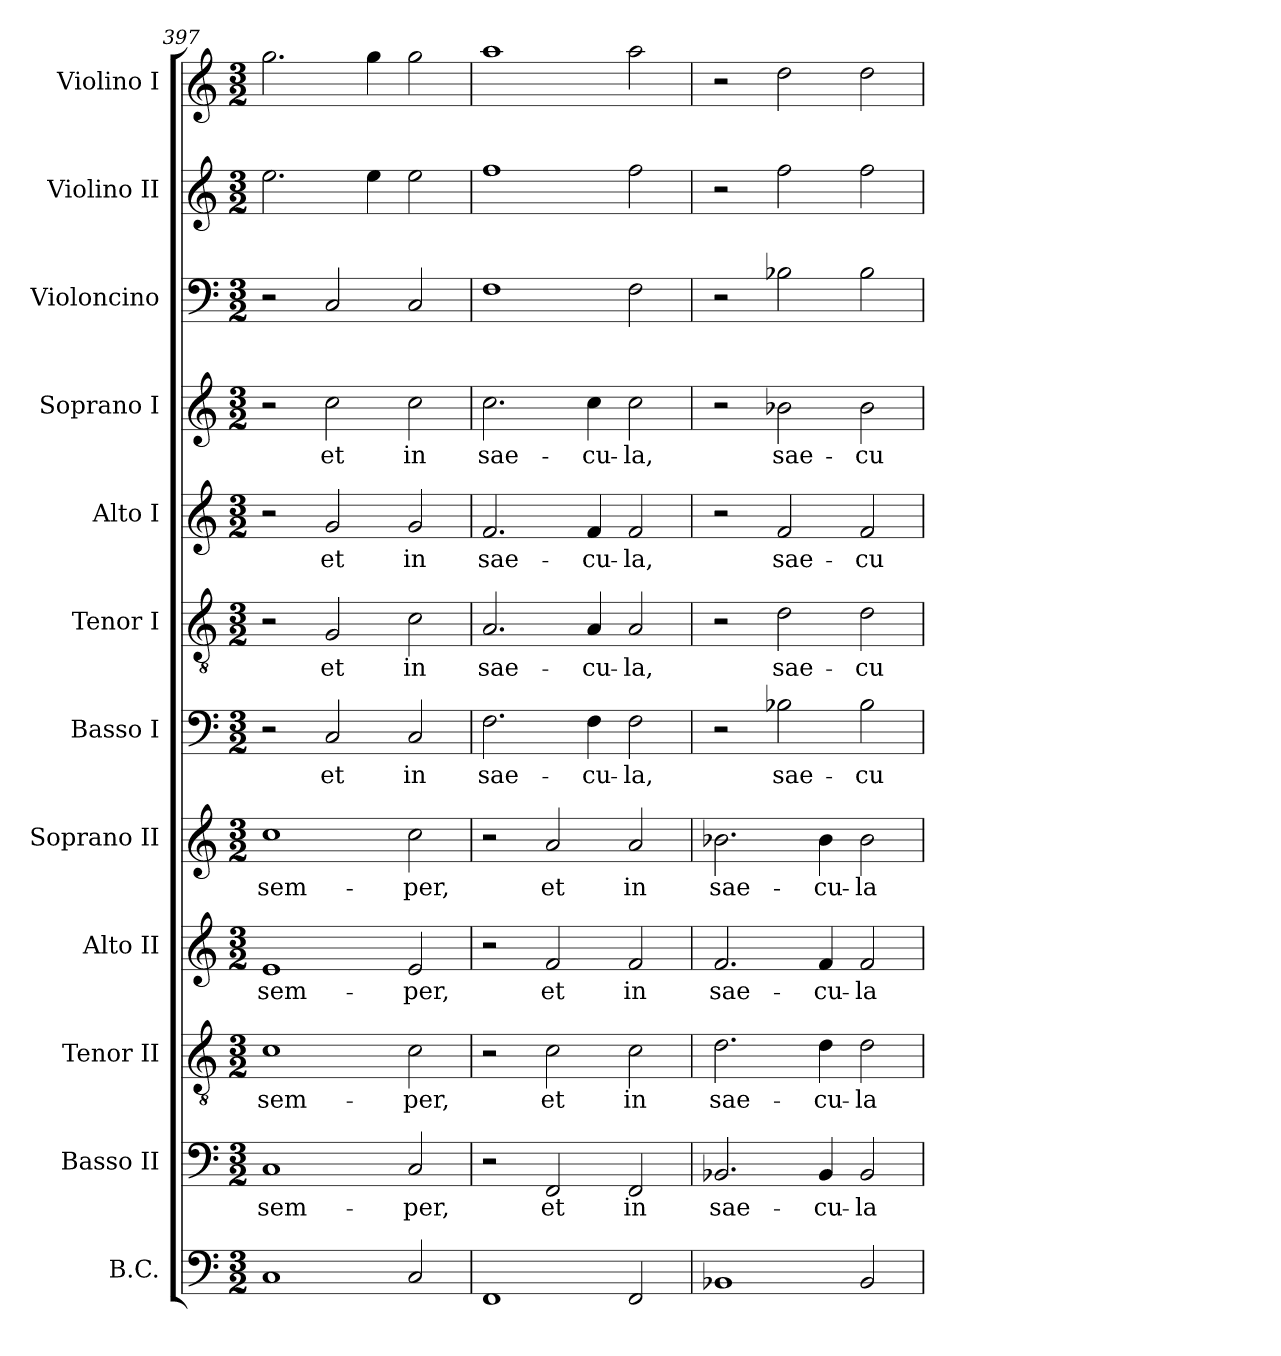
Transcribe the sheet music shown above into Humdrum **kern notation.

**kern	**kern	**text	**kern	**text	**kern	**text	**kern	**text	**kern	**text	**kern	**text	**kern	**text	**kern	**text	**kern	**kern	**kern
*part12	*part11	*part11	*part10	*part10	*part9	*part9	*part8	*part8	*part7	*part7	*part6	*part6	*part5	*part5	*part4	*part4	*part3	*part2	*part1
*staff12	*staff11	*staff11	*staff10	*staff10	*staff9	*staff9	*staff8	*staff8	*staff7	*staff7	*staff6	*staff6	*staff5	*staff5	*staff4	*staff4	*staff3	*staff2	*staff1
*I"B.C.	*I"Basso II	*	*I"Tenor II	*	*I"Alto II	*	*I"Soprano II	*	*I"Basso I	*	*I"Tenor I	*	*I"Alto I	*	*I"Soprano I	*	*I"Violoncino	*I"Violino II	*I"Violino I
*I'BC	*I'B 2	*	*I'T 2	*	*I'A 2	*	*I'S 2	*	*I'B 1	*	*I'T 1	*	*I'A 1	*	*I'S 1	*	*I'Vc.	*I'Vln. II	*I'Vln. I
!!LO:PB:g=z
*clefF4	*clefF4	*	*clefGv2	*	*clefG2	*	*clefG2	*	*clefF4	*	*clefGv2	*	*clefG2	*	*clefG2	*	*clefF4	*clefG2	*clefG2
*k[]	*k[]	*	*k[]	*	*k[]	*	*k[]	*	*k[]	*	*k[]	*	*k[]	*	*k[]	*	*k[]	*k[]	*k[]
*C:	*C:	*	*C:	*	*C:	*	*C:	*	*C:	*	*C:	*	*C:	*	*C:	*	*C:	*C:	*C:
*M3/2	*M3/2	*	*M3/2	*	*M3/2	*	*M3/2	*	*M3/2	*	*M3/2	*	*M3/2	*	*M3/2	*	*M3/2	*M3/2	*M3/2
=397	=397	=397	=397	=397	=397	=397	=397	=397	=397	=397	=397	=397	=397	=397	=397	=397	=397	=397	=397
!	!	!LO:LY:b	!	!	!	!	!	!	!	!	!	!	!	!	!	!	!	!	!
!	!	!	!	!LO:LY:b	!	!	!	!	!	!	!	!	!	!	!	!	!	!	!
!	!	!	!	!	!	!LO:LY:b	!	!	!	!	!	!	!	!	!	!	!	!	!
!	!	!	!	!	!	!	!	!LO:LY:b	!	!	!	!	!	!	!	!	!	!	!
1C	1C	sem-	1c	sem-	1e	sem-	1cc	sem-	2r	.	2r	.	2r	.	2r	.	2r	2.ee\	2.gg\
!	!	!	!	!	!	!	!	!	!	!LO:LY:b	!	!	!	!	!	!	!	!	!
!	!	!	!	!	!	!	!	!	!	!	!	!LO:LY:b	!	!	!	!	!	!	!
!	!	!	!	!	!	!	!	!	!	!	!	!	!	!LO:LY:b	!	!	!	!	!
!	!	!	!	!	!	!	!	!	!	!	!	!	!	!	!	!LO:LY:b	!	!	!
.	.	.	.	.	.	.	.	.	2C/	et	2G/	et	2g/	et	2cc\	et	2C/	.	.
.	.	.	.	.	.	.	.	.	.	.	.	.	.	.	.	.	.	4ee\	4gg\
!	!	!LO:LY:b	!	!	!	!	!	!	!	!	!	!	!	!	!	!	!	!	!
!	!	!	!	!LO:LY:b	!	!	!	!	!	!	!	!	!	!	!	!	!	!	!
!	!	!	!	!	!	!LO:LY:b	!	!	!	!	!	!	!	!	!	!	!	!	!
!	!	!	!	!	!	!	!	!LO:LY:b	!	!	!	!	!	!	!	!	!	!	!
!	!	!	!	!	!	!	!	!	!	!LO:LY:b	!	!	!	!	!	!	!	!	!
!	!	!	!	!	!	!	!	!	!	!	!	!LO:LY:b	!	!	!	!	!	!	!
!	!	!	!	!	!	!	!	!	!	!	!	!	!	!LO:LY:b	!	!	!	!	!
!	!	!	!	!	!	!	!	!	!	!	!	!	!	!	!	!LO:LY:b	!	!	!
2C/	2C/	-per,	2c\	-per,	2e/	-per,	2cc\	-per,	2C/	in	2c\	in	2g/	in	2cc\	in	2C/	2ee\	2gg\
=398	=398	=398	=398	=398	=398	=398	=398	=398	=398	=398	=398	=398	=398	=398	=398	=398	=398	=398	=398
!	!	!	!	!	!	!	!	!	!	!LO:LY:b	!	!	!	!	!	!	!	!	!
!	!	!	!	!	!	!	!	!	!	!	!	!LO:LY:b	!	!	!	!	!	!	!
!	!	!	!	!	!	!	!	!	!	!	!	!	!	!LO:LY:b	!	!	!	!	!
!	!	!	!	!	!	!	!	!	!	!	!	!	!	!	!	!LO:LY:b	!	!	!
1FF	2r	.	2r	.	2r	.	2r	.	2.F\	sae-	2.A/	sae-	2.f/	sae-	2.cc\	sae-	1F	1ff	1aa
!	!	!LO:LY:b	!	!	!	!	!	!	!	!	!	!	!	!	!	!	!	!	!
!	!	!	!	!LO:LY:b	!	!	!	!	!	!	!	!	!	!	!	!	!	!	!
!	!	!	!	!	!	!LO:LY:b	!	!	!	!	!	!	!	!	!	!	!	!	!
!	!	!	!	!	!	!	!	!LO:LY:b	!	!	!	!	!	!	!	!	!	!	!
.	2FF/	et	2c\	et	2f/	et	2a/	et	.	.	.	.	.	.	.	.	.	.	.
!	!	!	!	!	!	!	!	!	!	!LO:LY:b	!	!	!	!	!	!	!	!	!
!	!	!	!	!	!	!	!	!	!	!	!	!LO:LY:b	!	!	!	!	!	!	!
!	!	!	!	!	!	!	!	!	!	!	!	!	!	!LO:LY:b	!	!	!	!	!
!	!	!	!	!	!	!	!	!	!	!	!	!	!	!	!	!LO:LY:b	!	!	!
.	.	.	.	.	.	.	.	.	4F\	-cu-	4A/	-cu-	4f/	-cu-	4cc\	-cu-	.	.	.
!	!	!LO:LY:b	!	!	!	!	!	!	!	!	!	!	!	!	!	!	!	!	!
!	!	!	!	!LO:LY:b	!	!	!	!	!	!	!	!	!	!	!	!	!	!	!
!	!	!	!	!	!	!LO:LY:b	!	!	!	!	!	!	!	!	!	!	!	!	!
!	!	!	!	!	!	!	!	!LO:LY:b	!	!	!	!	!	!	!	!	!	!	!
!	!	!	!	!	!	!	!	!	!	!LO:LY:b	!	!	!	!	!	!	!	!	!
!	!	!	!	!	!	!	!	!	!	!	!	!LO:LY:b	!	!	!	!	!	!	!
!	!	!	!	!	!	!	!	!	!	!	!	!	!	!LO:LY:b	!	!	!	!	!
!	!	!	!	!	!	!	!	!	!	!	!	!	!	!	!	!LO:LY:b	!	!	!
2FF/	2FF/	in	2c\	in	2f/	in	2a/	in	2F\	-la,	2A/	-la,	2f/	-la,	2cc\	-la,	2F\	2ff\	2aa\
=399	=399	=399	=399	=399	=399	=399	=399	=399	=399	=399	=399	=399	=399	=399	=399	=399	=399	=399	=399
!	!	!LO:LY:b	!	!	!	!	!	!	!	!	!	!	!	!	!	!	!	!	!
!	!	!	!	!LO:LY:b	!	!	!	!	!	!	!	!	!	!	!	!	!	!	!
!	!	!	!	!	!	!LO:LY:b	!	!	!	!	!	!	!	!	!	!	!	!	!
!	!	!	!	!	!	!	!	!LO:LY:b	!	!	!	!	!	!	!	!	!	!	!
1BB-X	2.BB-X/	sae-	2.d\	sae-	2.f/	sae-	2.b-X\	sae-	2r	.	2r	.	2r	.	2r	.	2r	2r	2r
!	!	!	!	!	!	!	!	!	!	!LO:LY:b	!	!	!	!	!	!	!	!	!
!	!	!	!	!	!	!	!	!	!	!	!	!LO:LY:b	!	!	!	!	!	!	!
!	!	!	!	!	!	!	!	!	!	!	!	!	!	!LO:LY:b	!	!	!	!	!
!	!	!	!	!	!	!	!	!	!	!	!	!	!	!	!	!LO:LY:b	!	!	!
.	.	.	.	.	.	.	.	.	2B-X\	sae-	2d\	sae-	2f/	sae-	2b-X\	sae-	2B-X\	2ff\	2dd\
!	!	!LO:LY:b	!	!	!	!	!	!	!	!	!	!	!	!	!	!	!	!	!
!	!	!	!	!LO:LY:b	!	!	!	!	!	!	!	!	!	!	!	!	!	!	!
!	!	!	!	!	!	!LO:LY:b	!	!	!	!	!	!	!	!	!	!	!	!	!
!	!	!	!	!	!	!	!	!LO:LY:b	!	!	!	!	!	!	!	!	!	!	!
.	4BB-/	-cu-	4d\	-cu-	4f/	-cu-	4b-\	-cu-	.	.	.	.	.	.	.	.	.	.	.
!	!	!LO:LY:b	!	!	!	!	!	!	!	!	!	!	!	!	!	!	!	!	!
!	!	!	!	!LO:LY:b	!	!	!	!	!	!	!	!	!	!	!	!	!	!	!
!	!	!	!	!	!	!LO:LY:b	!	!	!	!	!	!	!	!	!	!	!	!	!
!	!	!	!	!	!	!	!	!LO:LY:b	!	!	!	!	!	!	!	!	!	!	!
!	!	!	!	!	!	!	!	!	!	!LO:LY:b	!	!	!	!	!	!	!	!	!
!	!	!	!	!	!	!	!	!	!	!	!	!LO:LY:b	!	!	!	!	!	!	!
!	!	!	!	!	!	!	!	!	!	!	!	!	!	!LO:LY:b	!	!	!	!	!
!	!	!	!	!	!	!	!	!	!	!	!	!	!	!	!	!LO:LY:b	!	!	!
2BB-/	2BB-/	-la	2d\	-la	2f/	-la	2b-\	-la	2B-\	-cu-	2d\	-cu-	2f/	-cu-	2b-\	-cu-	2B-\	2ff\	2dd\
=	=	=	=	=	=	=	=	=	=	=	=	=	=	=	=	=	=	=	=
*-	*-	*-	*-	*-	*-	*-	*-	*-	*-	*-	*-	*-	*-	*-	*-	*-	*-	*-	*-
